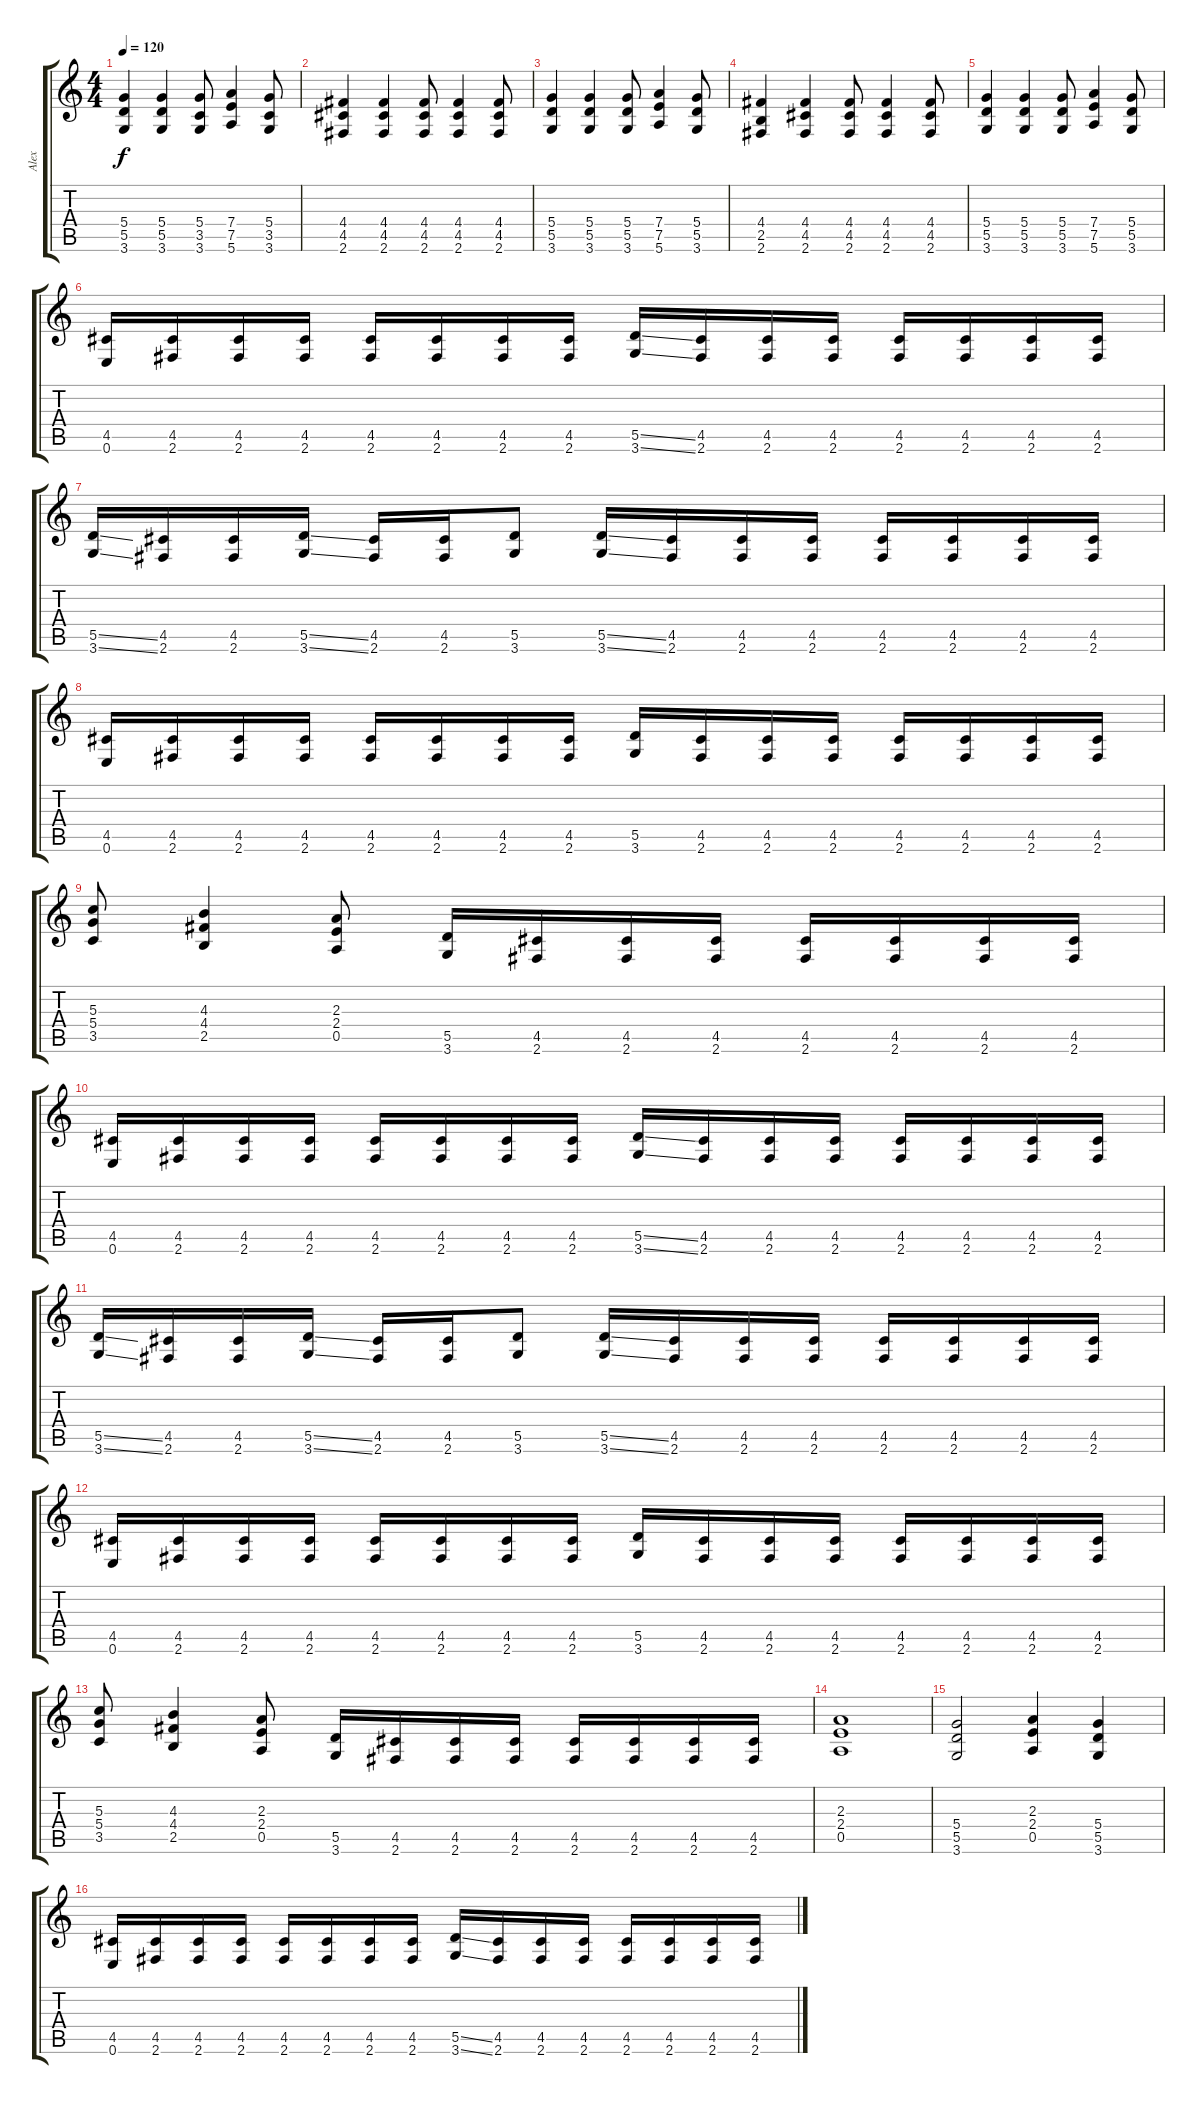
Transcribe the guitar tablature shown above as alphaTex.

\track ("Alex" "Alex") {instrument overdrivenguitar}
\staff {score tabs}
\tuning (E4 B3 G3 D3 A2 E2) {hide}
\ts (4 4)
\tempo 120
\clef g2
\ks c
(5.4 5.5 3.6).4{dy f} (5.4 5.5 3.6).4 (5.4 3.5 3.6).8 (7.4 7.5 5.6).4 (5.4 3.5 3.6).8 |
(4.4 4.5 2.6).4 (4.4 4.5 2.6).4 (4.4 4.5 2.6).8 (4.4 4.5 2.6).4 (4.4 4.5 2.6).8 |
(5.4 5.5 3.6).4 (5.4 5.5 3.6).4 (5.4 5.5 3.6).8 (7.4 7.5 5.6).4 (5.4 5.5 3.6).8 |
(4.4 2.5 2.6).4 (4.4 4.5 2.6).4 (4.4 4.5 2.6).8 (4.4 4.5 2.6).4 (4.4 4.5 2.6).8 |
(5.4 5.5 3.6).4 (5.4 5.5 3.6).4 (5.4 5.5 3.6).8 (7.4 7.5 5.6).4 (5.4 5.5 3.6).8 |
(4.5 0.6).16 (4.5 2.6).16 (4.5 2.6).16 (4.5 2.6).16 (4.5 2.6).16 (4.5 2.6).16 (4.5 2.6).16 (4.5 2.6).16 (5.5{ss} 3.6{ss}).16 (4.5 2.6).16 (4.5 2.6).16 (4.5 2.6).16 (4.5 2.6).16 (4.5 2.6).16 (4.5 2.6).16 (4.5 2.6).16 |
(5.5{ss} 3.6{ss}).16 (4.5 2.6).16 (4.5 2.6).16 (5.5{ss} 3.6{ss}).16 (4.5 2.6).16 (4.5 2.6).16 (5.5 3.6).8 (5.5{ss} 3.6{ss}).16 (4.5 2.6).16 (4.5 2.6).16 (4.5 2.6).16 (4.5 2.6).16 (4.5 2.6).16 (4.5 2.6).16 (4.5 2.6).16 |
(4.5 0.6).16 (4.5 2.6).16 (4.5 2.6).16 (4.5 2.6).16 (4.5 2.6).16 (4.5 2.6).16 (4.5 2.6).16 (4.5 2.6).16 (5.5 3.6).16 (4.5 2.6).16 (4.5 2.6).16 (4.5 2.6).16 (4.5 2.6).16 (4.5 2.6).16 (4.5 2.6).16 (4.5 2.6).16 |
(5.3 5.4 3.5).8 (4.3 4.4 2.5).4 (2.3 2.4 0.5).8 (5.5 3.6).16 (4.5 2.6).16 (4.5 2.6).16 (4.5 2.6).16 (4.5 2.6).16 (4.5 2.6).16 (4.5 2.6).16 (4.5 2.6).16 |
(4.5 0.6).16 (4.5 2.6).16 (4.5 2.6).16 (4.5 2.6).16 (4.5 2.6).16 (4.5 2.6).16 (4.5 2.6).16 (4.5 2.6).16 (5.5{ss} 3.6{ss}).16 (4.5 2.6).16 (4.5 2.6).16 (4.5 2.6).16 (4.5 2.6).16 (4.5 2.6).16 (4.5 2.6).16 (4.5 2.6).16 |
(5.5{ss} 3.6{ss}).16 (4.5 2.6).16 (4.5 2.6).16 (5.5{ss} 3.6{ss}).16 (4.5 2.6).16 (4.5 2.6).16 (5.5 3.6).8 (5.5{ss} 3.6{ss}).16 (4.5 2.6).16 (4.5 2.6).16 (4.5 2.6).16 (4.5 2.6).16 (4.5 2.6).16 (4.5 2.6).16 (4.5 2.6).16 |
(4.5 0.6).16 (4.5 2.6).16 (4.5 2.6).16 (4.5 2.6).16 (4.5 2.6).16 (4.5 2.6).16 (4.5 2.6).16 (4.5 2.6).16 (5.5 3.6).16 (4.5 2.6).16 (4.5 2.6).16 (4.5 2.6).16 (4.5 2.6).16 (4.5 2.6).16 (4.5 2.6).16 (4.5 2.6).16 |
(5.3 5.4 3.5).8 (4.3 4.4 2.5).4 (2.3 2.4 0.5).8 (5.5 3.6).16 (4.5 2.6).16 (4.5 2.6).16 (4.5 2.6).16 (4.5 2.6).16 (4.5 2.6).16 (4.5 2.6).16 (4.5 2.6).16 |
(2.3 2.4 0.5).1 |
(5.4 5.5 3.6).2 (2.3 2.4 0.5).4 (5.4 5.5 3.6).4 |
(4.5 0.6).16 (4.5 2.6).16 (4.5 2.6).16 (4.5 2.6).16 (4.5 2.6).16 (4.5 2.6).16 (4.5 2.6).16 (4.5 2.6).16 (5.5{ss} 3.6{ss}).16 (4.5 2.6).16 (4.5 2.6).16 (4.5 2.6).16 (4.5 2.6).16 (4.5 2.6).16 (4.5 2.6).16 (4.5 2.6).16
